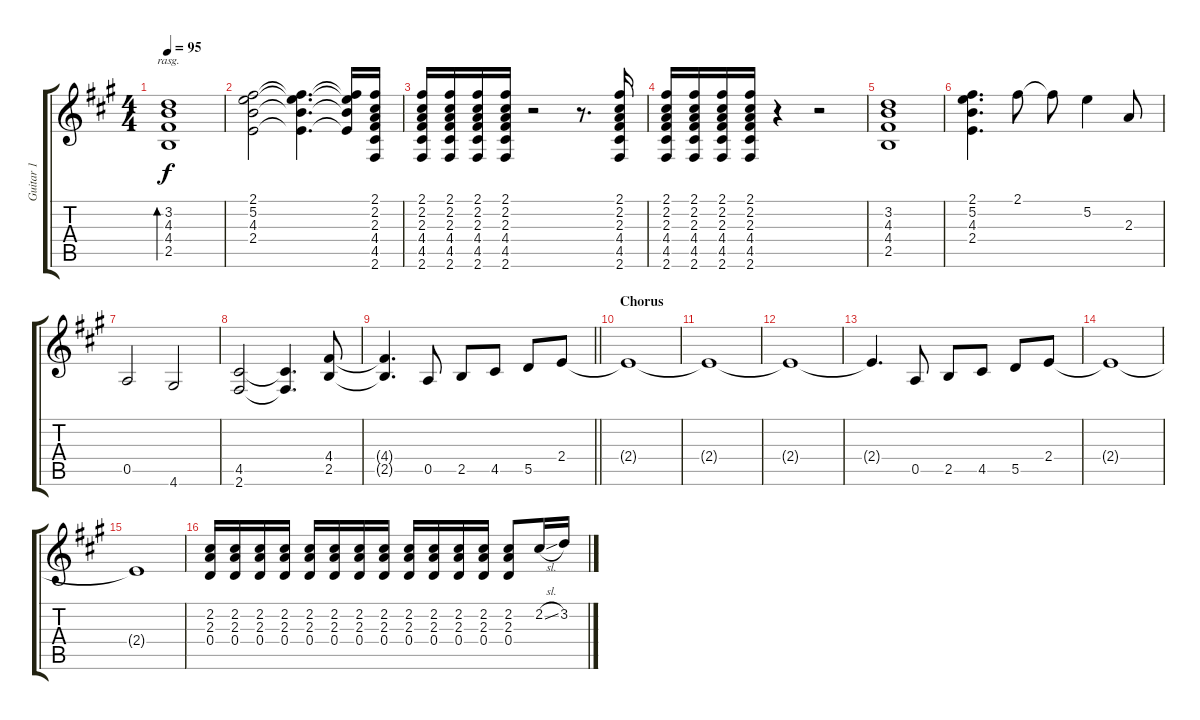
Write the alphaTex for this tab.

\track ("Guitar 1" "Guitar 1") {instrument distortionguitar}
\staff {score tabs}
\tuning (E4 B3 G3 D3 A2 E2) {hide}
\ts (4 4)
\tempo 95
\clef g2
\ks a
(3.2 4.3 4.4 2.5).1{bd 60 rasg ii dy f} |
(2.1 5.2 4.3 2.4).2 (2.1{t} 5.2{t} 4.3{t} 2.4{t}).4{d} (2.1{t} 5.2{t} 4.3{t} 2.4{t}).16 (2.1 2.2 2.3 4.4 4.5 2.6).16 |
(2.1 2.2 2.3 4.4 4.5 2.6).16 (2.1 2.2 2.3 4.4 4.5 2.6).16 (2.1 2.2 2.3 4.4 4.5 2.6).16 (2.1 2.2 2.3 4.4 4.5 2.6).16 r.2 r.8{d} (2.1 2.2 2.3 4.4 4.5 2.6).16 |
(2.1 2.2 2.3 4.4 4.5 2.6).16 (2.1 2.2 2.3 4.4 4.5 2.6).16 (2.1 2.2 2.3 4.4 4.5 2.6).16 (2.1 2.2 2.3 4.4 4.5 2.6).16 r.4 r.2 |
(3.2 4.3 4.4 2.5).1 |
(2.1 5.2 4.3 2.4).4{d} 2.1.8 2.1{t}.8 5.2.4 2.3.8 |
0.5.2 4.6.2 |
(4.5 2.6).2 (4.5{t} 2.6{t}).4{d} (4.4 2.5).8 |
\barLineRight lightlight
(4.4{t} 2.5{t}).4{d} 0.5.8 2.5.8 4.5.8 5.5.8 2.4.8 |
\section ("" "Chorus")
2.4{t}.1 |
2.4{t}.1 |
2.4{t}.1 |
2.4{t}.4{d} 0.5.8 2.5.8 4.5.8 5.5.8 2.4.8 |
2.4{t}.1 |
2.4{t}.1 |
(2.2 2.3 0.4).16 (2.2 2.3 0.4).16 (2.2 2.3 0.4).16 (2.2 2.3 0.4).16 (2.2 2.3 0.4).16 (2.2 2.3 0.4).16 (2.2 2.3 0.4).16 (2.2 2.3 0.4).16 (2.2 2.3 0.4).16 (2.2 2.3 0.4).16 (2.2 2.3 0.4).16 (2.2 2.3 0.4).16 (2.2 2.3 0.4).8 2.2{sl}.16 3.2.16
